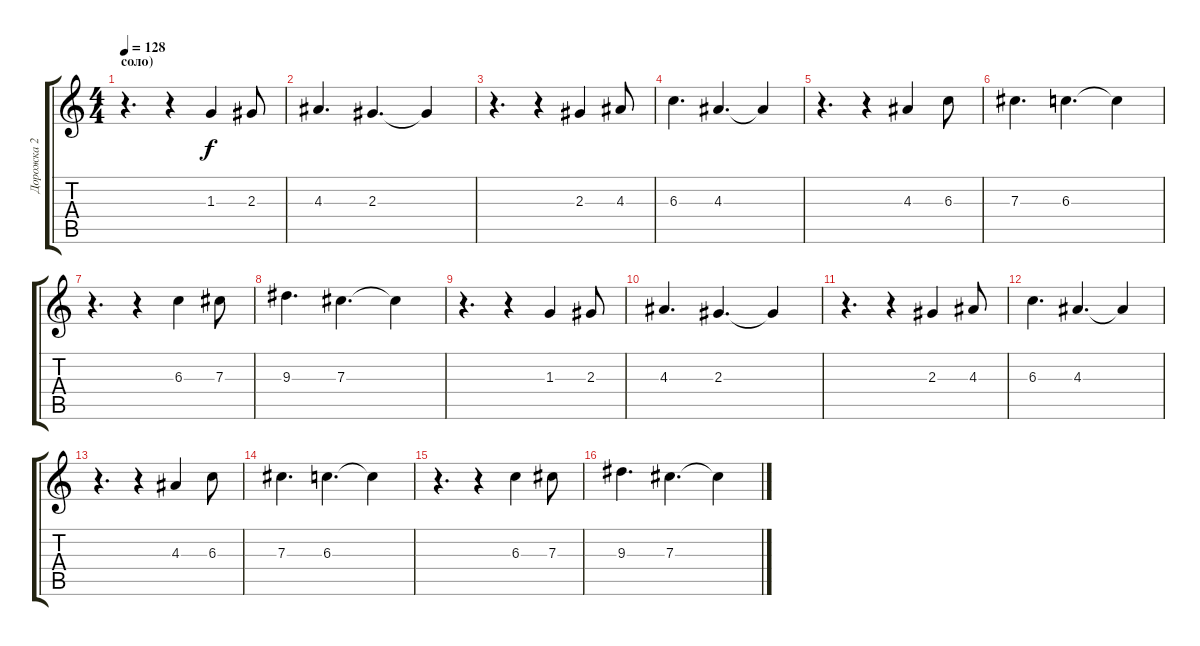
\track ("Дорожка 2" "Дорожка 2") {instrument electricguitarclean}
\staff {score tabs}
\tuning (Eb4 Bb3 Gb3 Db3 Ab2 Eb2) {hide}
\ts (4 4)
\section ("" "соло)")
\tempo 128
\clef g2
\ks c
r.4{d dy f} r.4 1.3.4 2.3.8 |
4.3.4{d} 2.3.4{d} 2.3{t}.4 |
r.4{d} r.4 2.3.4 4.3.8 |
6.3.4{d} 4.3.4{d} 4.3{t}.4 |
r.4{d} r.4 4.3.4 6.3.8 |
7.3.4{d} 6.3.4{d} 6.3{t}.4 |
r.4{d} r.4 6.3.4 7.3.8 |
9.3.4{d} 7.3.4{d} 7.3{t}.4 |
r.4{d} r.4 1.3.4 2.3.8 |
4.3.4{d} 2.3.4{d} 2.3{t}.4 |
r.4{d} r.4 2.3.4 4.3.8 |
6.3.4{d} 4.3.4{d} 4.3{t}.4 |
r.4{d} r.4 4.3.4 6.3.8 |
7.3.4{d} 6.3.4{d} 6.3{t}.4 |
r.4{d} r.4 6.3.4 7.3.8 |
9.3.4{d} 7.3.4{d} 7.3{t}.4
